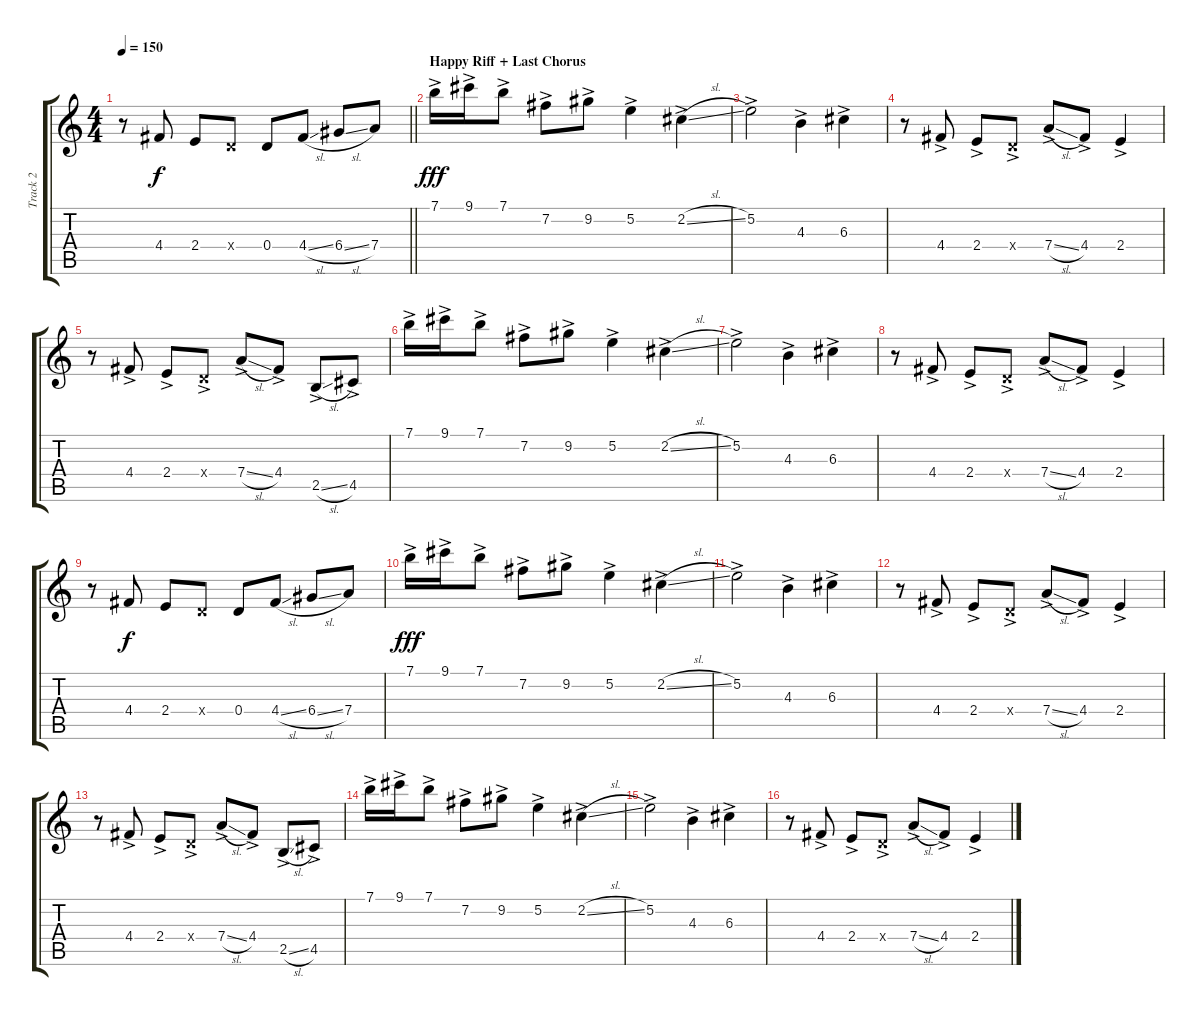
\track ("Track 2" "Track 2") {instrument electricguitarjazz}
\staff {score tabs}
\tuning (E4 B3 G3 D3 A2 E2) {hide}
\ts (4 4)
\tempo 150
\clef g2
\barLineRight lightlight
\ks c
r.8{dy fff} 4.4.8{dy f} 2.4.8 0.4{x}.8 0.4.8 4.4{sl}.8 6.4{sl}.8 7.4.8 |
\section ("" "Happy Riff + Last Chorus")
7.1{ac}.16{dy fff} 9.1{ac}.16 7.1{ac}.8 7.2{ac}.8 9.2{ac}.8 5.2{ac}.4 2.2{sl ac}.4 |
5.2{ac}.2 4.3{ac}.4 6.3{ac}.4 |
r.8 4.4{ac}.8 2.4{ac}.8 0.4{ac x}.8 7.4{sl ac}.8 4.4{ac}.8 2.4{ac}.4 |
r.8 4.4{ac}.8 2.4{ac}.8 0.4{ac x}.8 7.4{sl ac}.8 4.4{ac}.8 2.5{sl ac}.8 4.5{ac}.8 |
7.1{ac}.16 9.1{ac}.16 7.1{ac}.8 7.2{ac}.8 9.2{ac}.8 5.2{ac}.4 2.2{sl ac}.4 |
5.2{ac}.2 4.3{ac}.4 6.3{ac}.4 |
r.8 4.4{ac}.8 2.4{ac}.8 0.4{ac x}.8 7.4{sl ac}.8 4.4{ac}.8 2.4{ac}.4 |
r.8 4.4.8{dy f} 2.4.8 0.4{x}.8 0.4.8 4.4{sl}.8 6.4{sl}.8 7.4.8 |
7.1{ac}.16{dy fff} 9.1{ac}.16 7.1{ac}.8 7.2{ac}.8 9.2{ac}.8 5.2{ac}.4 2.2{sl ac}.4 |
5.2{ac}.2 4.3{ac}.4 6.3{ac}.4 |
r.8 4.4{ac}.8 2.4{ac}.8 0.4{ac x}.8 7.4{sl ac}.8 4.4{ac}.8 2.4{ac}.4 |
r.8 4.4{ac}.8 2.4{ac}.8 0.4{ac x}.8 7.4{sl ac}.8 4.4{ac}.8 2.5{sl ac}.8 4.5{ac}.8 |
7.1{ac}.16 9.1{ac}.16 7.1{ac}.8 7.2{ac}.8 9.2{ac}.8 5.2{ac}.4 2.2{sl ac}.4 |
5.2{ac}.2 4.3{ac}.4 6.3{ac}.4 |
r.8 4.4{ac}.8 2.4{ac}.8 0.4{ac x}.8 7.4{sl ac}.8 4.4{ac}.8 2.4{ac}.4
